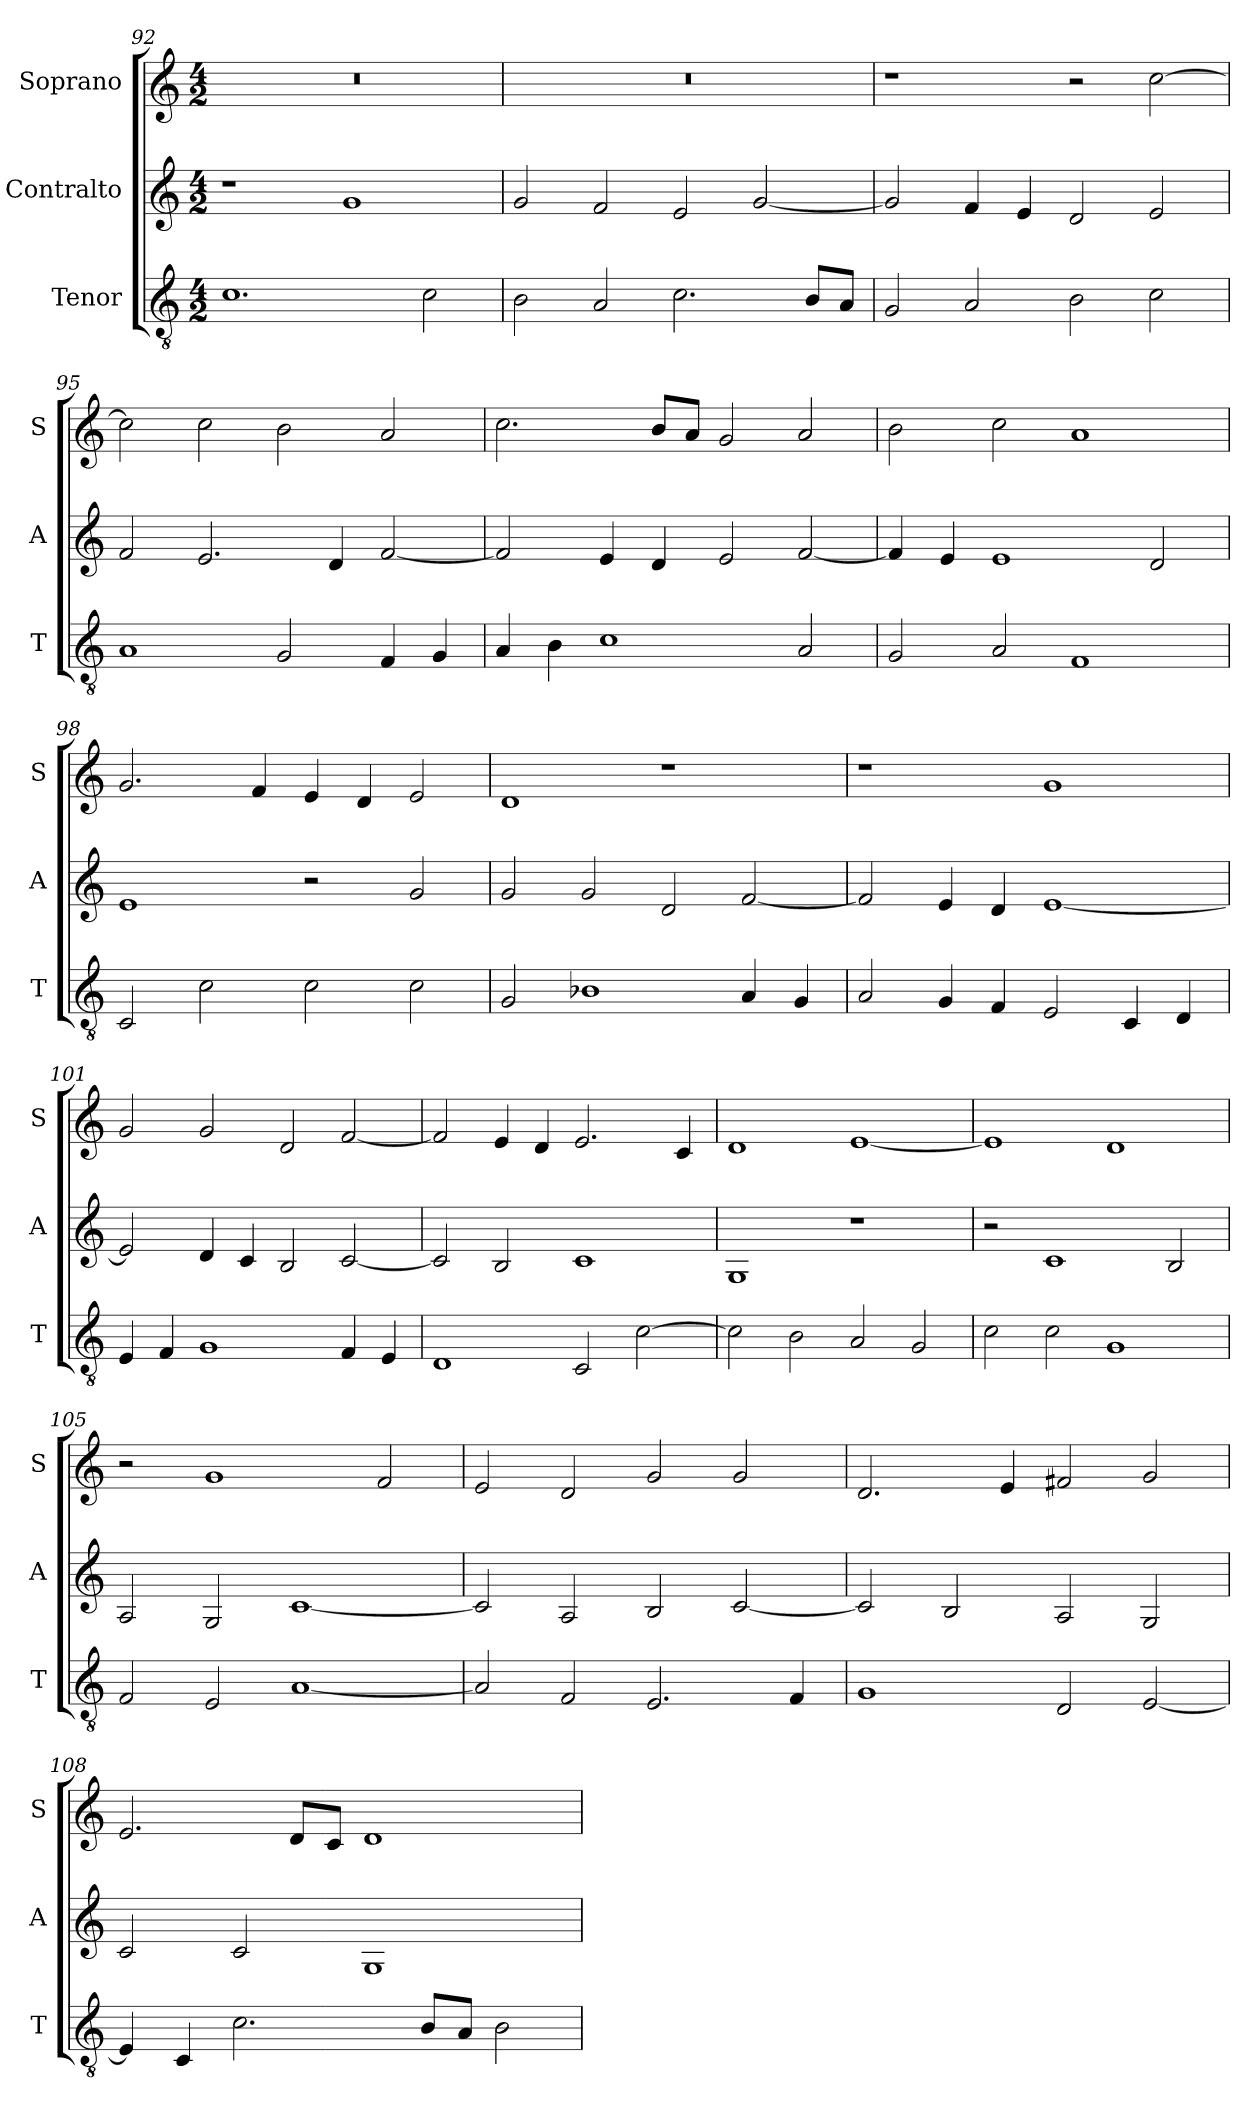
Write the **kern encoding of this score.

**kern	**kern	**kern
*part3	*part2	*part1
*staff3	*staff2	*staff1
*I"Tenor	*I"Contralto	*I"Soprano
*I'T	*I'A	*I'S
*clefGv2	*clefG2	*clefG2
*k[]	*k[]	*k[]
*C:ion	*C:ion	*C:ion
*M4/2	*M4/2	*M4/2
=92	=92	=92
1.c	1r	0r
.	1g	.
2c	.	.
=93	=93	=93
2B	2g	0r
2A	2f	.
2.c	2e	.
.	[2g	.
8B/L	.	.
8A/J	.	.
=94	=94	=94
2G	2g]	1r
2A	4f	.
.	4e	.
2B	2d	2r
2c	2e	[2cc
=95	=95	=95
1A	2f	2cc]
.	2.e	2cc
2G	.	2b
.	4d	.
4F	[2f	2a
4G	.	.
=96	=96	=96
4A	2f]	2.cc
4B	.	.
1c	4e	.
.	4d	8b/L
.	.	8a/J
.	2e	2g
2A	[2f	2a
=97	=97	=97
2G	4f]	2b
.	4e	.
2A	1e	2cc
1F	.	1a
.	2d	.
=98	=98	=98
2C	1e	2.g
2c	.	.
.	.	4f
2c	2r	4e
.	.	4d
2c	2g	2e
=99	=99	=99
2G	2g	1d
1B-X	2g	.
.	2d	1r
4A	[2f	.
4G	.	.
=100	=100	=100
2A	2f]	1r
4G	4e	.
4F	4d	.
2E	[1e	1g
4C	.	.
4D	.	.
=101	=101	=101
4E	2e]	2g
4F	.	.
1G	4d	2g
.	4c	.
.	2B	2d
4F	[2c	[2f
4E	.	.
=102	=102	=102
1D	2c]	2f]
.	2B	4e
.	.	4d
2C	1c	2.e
[2c	.	.
.	.	4c
=103	=103	=103
2c]	1G	1d
2B	.	.
2A	1r	[1e
2G	.	.
=104	=104	=104
2c	2r	1e]
2c	1c	.
1G	.	1d
.	2B	.
=105	=105	=105
2F	2A	2r
2E	2G	1g
[1A	[1c	.
.	.	2f
=106	=106	=106
2A]	2c]	2e
2F	2A	2d
2.E	2B	2g
.	[2c	2g
4F	.	.
=107	=107	=107
1G	2c]	2.d
.	2B	.
.	.	4e
2D	2A	2f#X
[2E	2G	2g
=108	=108	=108
4E]	2c	2.e
4C	.	.
2.c	2c	.
.	.	8d/L
.	.	8c/J
.	1G	1d
8B/L	.	.
8A/J	.	.
2B	.	.
=	=	=
*-	*-	*-
